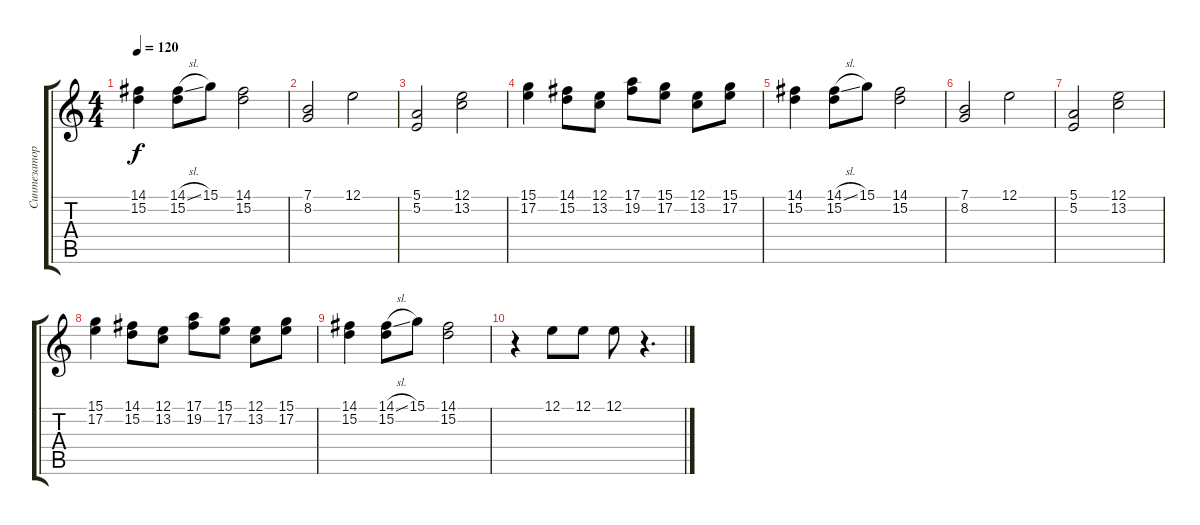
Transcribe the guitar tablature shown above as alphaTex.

\track ("Синтезатор" "Синтезатор") {instrument pad1newage}
\staff {score tabs}
\tuning (E4 B3 G3 D3 A2 E2) {hide}
\ts (4 4)
\tempo 120
\clef g2
\ks c
(14.1 15.2).4{dy f} (14.1{sl} 15.2).8 15.1.8 (14.1 15.2).2 |
(7.1 8.2).2 12.1.2 |
(5.1 5.2).2 (12.1 13.2).2 |
(15.1 17.2).4 (14.1 15.2).8 (12.1 13.2).8 (17.1 19.2).8 (15.1 17.2).8 (12.1 13.2).8 (15.1 17.2).8 |
(14.1 15.2).4 (14.1{sl} 15.2).8 15.1.8 (14.1 15.2).2 |
(7.1 8.2).2 12.1.2 |
(5.1 5.2).2 (12.1 13.2).2 |
(15.1 17.2).4 (14.1 15.2).8 (12.1 13.2).8 (17.1 19.2).8 (15.1 17.2).8 (12.1 13.2).8 (15.1 17.2).8 |
(14.1 15.2).4 (14.1{sl} 15.2).8 15.1.8 (14.1 15.2).2 |
r.4 12.1.8 12.1.8 12.1.8 r.4{d}
